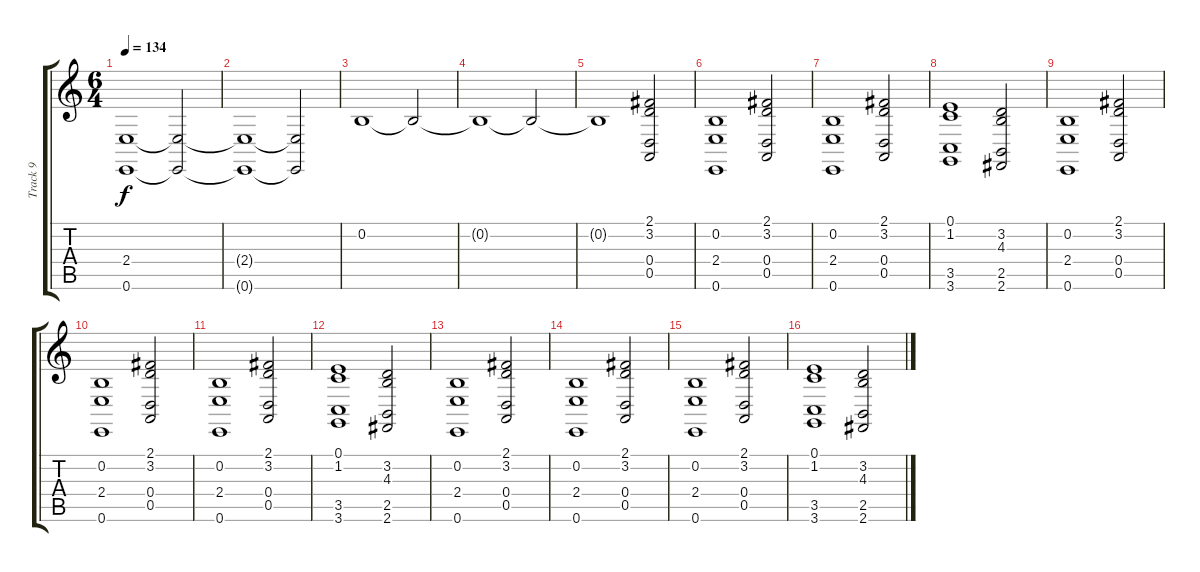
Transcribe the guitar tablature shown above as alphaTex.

\track ("Track 9" "Track 9") {instrument pad4choir}
\staff {score tabs}
\tuning (E4 B3 G3 D3 A2 E2) {hide}
\ts (6 4)
\tempo 134
\clef g2
\ks c
(2.4 0.6).1{dy f instrument pad4choir} (2.4{t} 0.6{t}).2 |
(2.4{t} 0.6{t}).1 (2.4{t} 0.6{t}).2 |
0.2.1 0.2{t}.2 |
0.2{t}.1 0.2{t}.2 |
0.2{t}.1 (2.1 3.2 0.4 0.5).2 |
(0.2 2.4 0.6).1 (2.1 3.2 0.4 0.5).2 |
(0.2 2.4 0.6).1 (2.1 3.2 0.4 0.5).2 |
(0.1 1.2 3.5 3.6).1 (3.2 4.3 2.5 2.6).2 |
(0.2 2.4 0.6).1 (2.1 3.2 0.4 0.5).2 |
(0.2 2.4 0.6).1 (2.1 3.2 0.4 0.5).2 |
(0.2 2.4 0.6).1 (2.1 3.2 0.4 0.5).2 |
(0.1 1.2 3.5 3.6).1 (3.2 4.3 2.5 2.6).2 |
(0.2 2.4 0.6).1 (2.1 3.2 0.4 0.5).2 |
(0.2 2.4 0.6).1 (2.1 3.2 0.4 0.5).2 |
(0.2 2.4 0.6).1 (2.1 3.2 0.4 0.5).2 |
(0.1 1.2 3.5 3.6).1 (3.2 4.3 2.5 2.6).2
